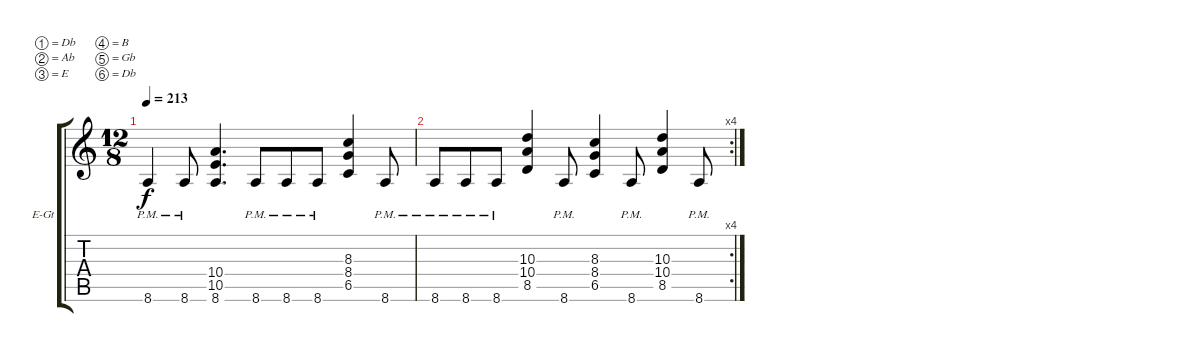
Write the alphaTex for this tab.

\bracketExtendMode groupsimilarinstruments
\firstSystemTrackNameOrientation horizontal
\otherSystemsTrackNameOrientation horizontal
\track ("Rhythm" "E-Gt") {instrument distortionguitar}
\staff {score tabs}
\tuning (Db4 Ab3 E3 B2 Gb2 Db2)
\ts (12 8)
\tempo 213
\clef g2
\ks c
8.6{pm}.4{dy f} 8.6{pm}.8 (10.4 10.5 8.6).4{d} 8.6{pm}.8 8.6{pm}.8 8.6{pm}.8 (8.3 8.4 6.5).4 8.6{pm}.8 |
\rc 4
8.6{pm}.8 8.6{pm}.8 8.6{pm}.8 (10.3 10.4 8.5).4 8.6{pm}.8 (8.3 8.4 6.5).4 8.6{pm}.8 (10.3 10.4 8.5).4 8.6{pm}.8
